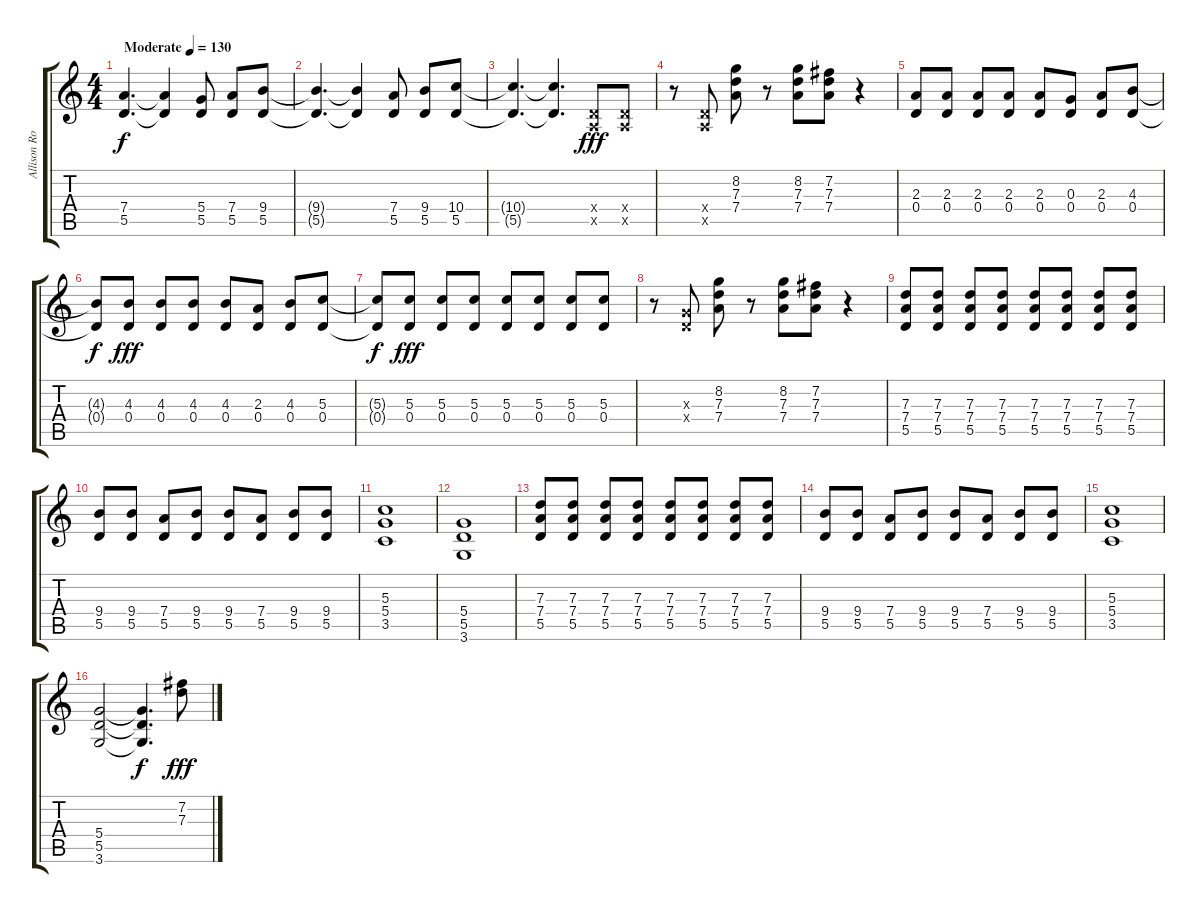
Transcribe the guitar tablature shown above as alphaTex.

\track ("Allison Robertson (Rythm)" "Allison Ro") {instrument overdrivenguitar}
\staff {score tabs}
\tuning (E4 B3 G3 D3 A2 E2) {hide}
\ts (4 4)
\tempo (130 "Moderate")
\clef g2
\ks c
(7.4 5.5).4{d dy f instrument overdrivenguitar} (7.4{t} 5.5{t}).4 (5.4 5.5).8 (7.4 5.5).8 (9.4 5.5).8 |
(9.4{t} 5.5{t}).4{d} (9.4{t} 5.5{t}).4 (7.4 5.5).8 (9.4 5.5).8 (10.4 5.5).8 |
(10.4{t} 5.5{t}).4{d} (10.4{t} 5.5{t}).4{d} (0.4{x} 0.5{x}).8{dy fff} (0.4{x} 0.5{x}).8 |
r.8 (0.4{x} 0.5{x}).8 (8.2 7.3 7.4).8 r.8 (8.2 7.3 7.4).8 (7.2 7.3 7.4).8 r.4 |
(2.3 0.4).8 (2.3 0.4).8 (2.3 0.4).8 (2.3 0.4).8 (2.3 0.4).8 (0.3 0.4).8 (2.3 0.4).8 (4.3 0.4).8 |
(4.3{t} 0.4{t}).8{dy f} (4.3 0.4).8{dy fff} (4.3 0.4).8 (4.3 0.4).8 (4.3 0.4).8 (2.3 0.4).8 (4.3 0.4).8 (5.3 0.4).8 |
(5.3{t} 0.4{t}).8{dy f} (5.3 0.4).8{dy fff} (5.3 0.4).8 (5.3 0.4).8 (5.3 0.4).8 (5.3 0.4).8 (5.3 0.4).8 (5.3 0.4).8 |
r.8 (0.3{x} 0.4{x}).8 (8.2 7.3 7.4).8 r.8 (8.2 7.3 7.4).8 (7.2 7.3 7.4).8 r.4 |
(7.3 7.4 5.5).8 (7.3 7.4 5.5).8 (7.3 7.4 5.5).8 (7.3 7.4 5.5).8 (7.3 7.4 5.5).8 (7.3 7.4 5.5).8 (7.3 7.4 5.5).8 (7.3 7.4 5.5).8 |
(9.4 5.5).8 (9.4 5.5).8 (7.4 5.5).8 (9.4 5.5).8 (9.4 5.5).8 (7.4 5.5).8 (9.4 5.5).8 (9.4 5.5).8 |
(5.3 5.4 3.5).1 |
(5.4 5.5 3.6).1 |
(7.3 7.4 5.5).8 (7.3 7.4 5.5).8 (7.3 7.4 5.5).8 (7.3 7.4 5.5).8 (7.3 7.4 5.5).8 (7.3 7.4 5.5).8 (7.3 7.4 5.5).8 (7.3 7.4 5.5).8 |
(9.4 5.5).8 (9.4 5.5).8 (7.4 5.5).8 (9.4 5.5).8 (9.4 5.5).8 (7.4 5.5).8 (9.4 5.5).8 (9.4 5.5).8 |
(5.3 5.4 3.5).1 |
(5.4 5.5 3.6).2 (5.4{t} 5.5{t} 3.6{t}).4{d dy f} (7.2 7.3).8{dy fff}
